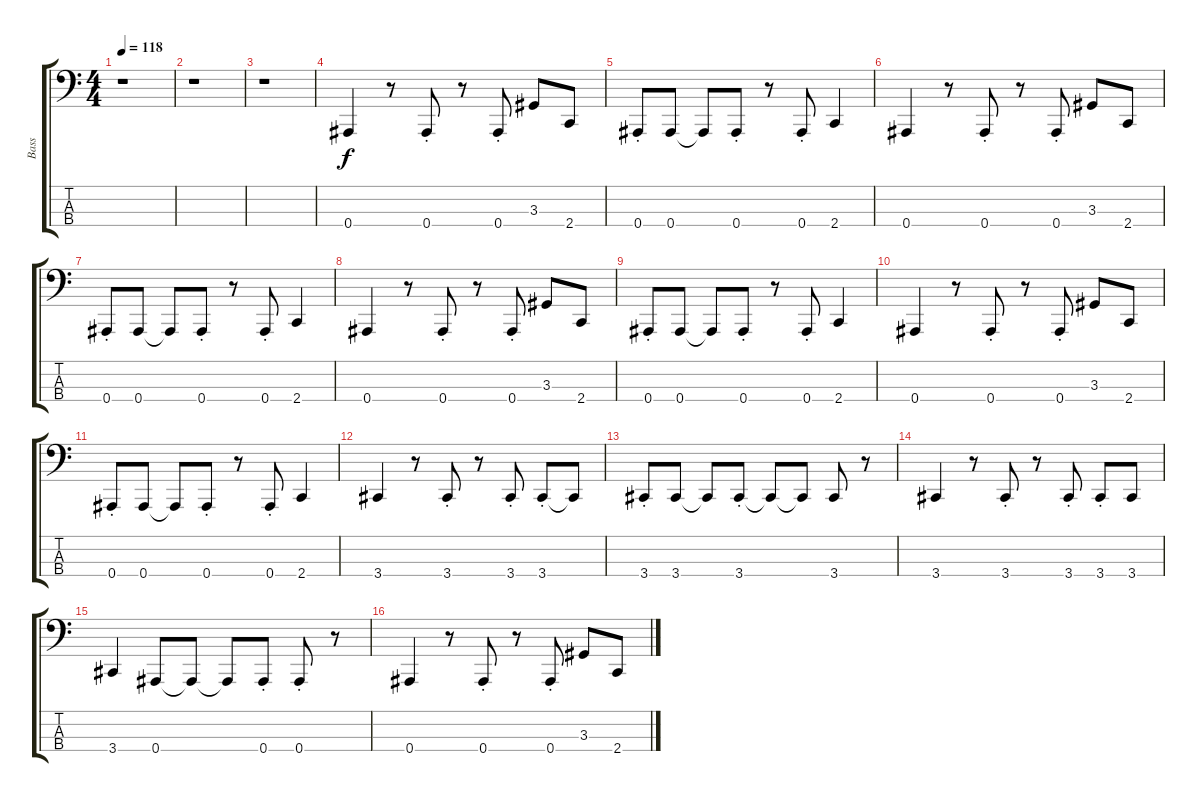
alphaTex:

\track ("Bass" "Bass") {instrument electricbassfinger}
\staff {score tabs}
\tuning (F2 Bb1 F1 Bb0) {hide}
\ts (4 4)
\tempo 118
\clef f4
\ks c
r.1{dy f} |
r.1 |
r.1 |
0.4.4 r.8 0.4{st}.8 r.8 0.4{st}.8 3.3.8 2.4.8 |
0.4{st}.8 0.4.8 0.4{t}.8 0.4{st}.8 r.8 0.4{st}.8 2.4.4 |
0.4.4 r.8 0.4{st}.8 r.8 0.4{st}.8 3.3.8 2.4.8 |
0.4{st}.8 0.4.8 0.4{t}.8 0.4{st}.8 r.8 0.4{st}.8 2.4.4 |
0.4.4 r.8 0.4{st}.8 r.8 0.4{st}.8 3.3.8 2.4.8 |
0.4{st}.8 0.4.8 0.4{t}.8 0.4{st}.8 r.8 0.4{st}.8 2.4.4 |
0.4.4 r.8 0.4{st}.8 r.8 0.4{st}.8 3.3.8 2.4.8 |
0.4{st}.8 0.4.8 0.4{t}.8 0.4{st}.8 r.8 0.4{st}.8 2.4.4 |
3.4.4 r.8 3.4{st}.8 r.8 3.4{st}.8 3.4{st}.8 3.4{t}.8 |
3.4{st}.8 3.4.8 3.4{t}.8 3.4{st}.8 3.4{t}.8 3.4{t}.8 3.4.8 r.8 |
3.4.4 r.8 3.4{st}.8 r.8 3.4{st}.8 3.4{st}.8 3.4.8 |
3.4.4 0.4.8 0.4{t}.8 0.4{t}.8 0.4{st}.8 0.4{st}.8 r.8 |
0.4.4 r.8 0.4{st}.8 r.8 0.4{st}.8 3.3.8 2.4.8
